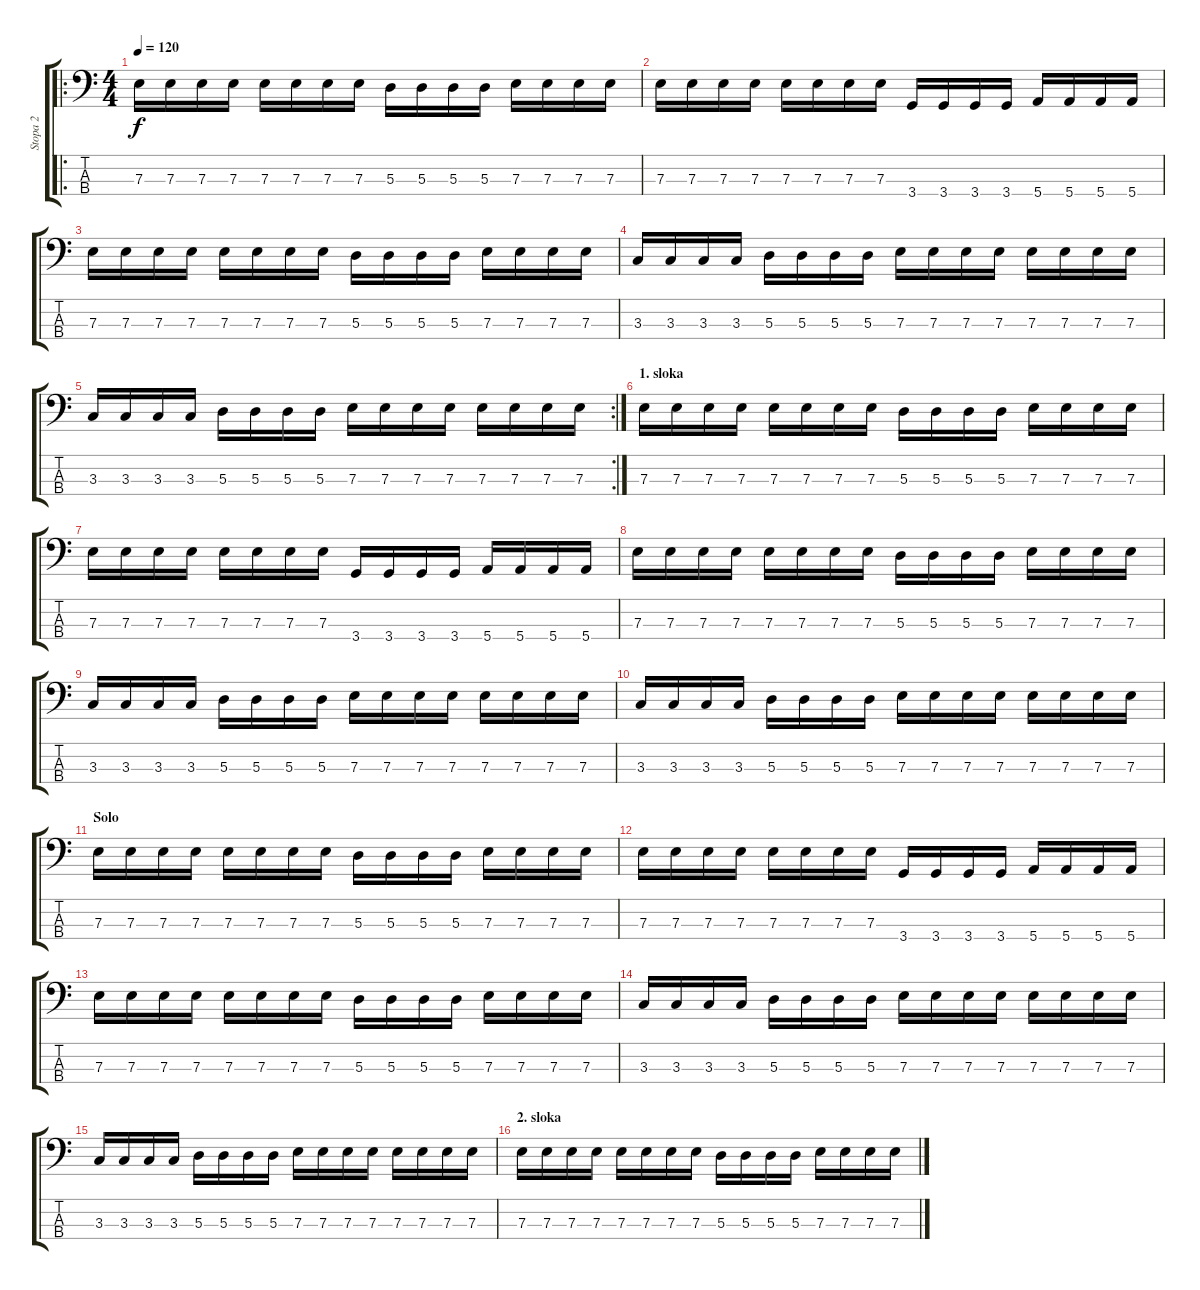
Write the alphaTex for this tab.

\track ("Stopa 2" "Stopa 2") {instrument electricbassfinger}
\staff {score tabs}
\tuning (G2 D2 A1 E1) {hide}
\ro
\ts (4 4)
\tempo 120
\clef f4
\ks c
7.3.16{dy f instrument electricbassfinger} 7.3.16 7.3.16 7.3.16 7.3.16 7.3.16 7.3.16 7.3.16 5.3.16 5.3.16 5.3.16 5.3.16 7.3.16 7.3.16 7.3.16 7.3.16 |
7.3.16 7.3.16 7.3.16 7.3.16 7.3.16 7.3.16 7.3.16 7.3.16 3.4.16 3.4.16 3.4.16 3.4.16 5.4.16 5.4.16 5.4.16 5.4.16 |
7.3.16 7.3.16 7.3.16 7.3.16 7.3.16 7.3.16 7.3.16 7.3.16 5.3.16 5.3.16 5.3.16 5.3.16 7.3.16 7.3.16 7.3.16 7.3.16 |
3.3.16 3.3.16 3.3.16 3.3.16 5.3.16 5.3.16 5.3.16 5.3.16 7.3.16 7.3.16 7.3.16 7.3.16 7.3.16 7.3.16 7.3.16 7.3.16 |
\rc 2
3.3.16 3.3.16 3.3.16 3.3.16 5.3.16 5.3.16 5.3.16 5.3.16 7.3.16 7.3.16 7.3.16 7.3.16 7.3.16 7.3.16 7.3.16 7.3.16 |
\section ("" "1. sloka")
7.3.16 7.3.16 7.3.16 7.3.16 7.3.16 7.3.16 7.3.16 7.3.16 5.3.16 5.3.16 5.3.16 5.3.16 7.3.16 7.3.16 7.3.16 7.3.16 |
7.3.16 7.3.16 7.3.16 7.3.16 7.3.16 7.3.16 7.3.16 7.3.16 3.4.16 3.4.16 3.4.16 3.4.16 5.4.16 5.4.16 5.4.16 5.4.16 |
7.3.16 7.3.16 7.3.16 7.3.16 7.3.16 7.3.16 7.3.16 7.3.16 5.3.16 5.3.16 5.3.16 5.3.16 7.3.16 7.3.16 7.3.16 7.3.16 |
3.3.16 3.3.16 3.3.16 3.3.16 5.3.16 5.3.16 5.3.16 5.3.16 7.3.16 7.3.16 7.3.16 7.3.16 7.3.16 7.3.16 7.3.16 7.3.16 |
3.3.16 3.3.16 3.3.16 3.3.16 5.3.16 5.3.16 5.3.16 5.3.16 7.3.16 7.3.16 7.3.16 7.3.16 7.3.16 7.3.16 7.3.16 7.3.16 |
\section ("" "Solo")
7.3.16 7.3.16 7.3.16 7.3.16 7.3.16 7.3.16 7.3.16 7.3.16 5.3.16 5.3.16 5.3.16 5.3.16 7.3.16 7.3.16 7.3.16 7.3.16 |
7.3.16 7.3.16 7.3.16 7.3.16 7.3.16 7.3.16 7.3.16 7.3.16 3.4.16 3.4.16 3.4.16 3.4.16 5.4.16 5.4.16 5.4.16 5.4.16 |
7.3.16 7.3.16 7.3.16 7.3.16 7.3.16 7.3.16 7.3.16 7.3.16 5.3.16 5.3.16 5.3.16 5.3.16 7.3.16 7.3.16 7.3.16 7.3.16 |
3.3.16 3.3.16 3.3.16 3.3.16 5.3.16 5.3.16 5.3.16 5.3.16 7.3.16 7.3.16 7.3.16 7.3.16 7.3.16 7.3.16 7.3.16 7.3.16 |
3.3.16 3.3.16 3.3.16 3.3.16 5.3.16 5.3.16 5.3.16 5.3.16 7.3.16 7.3.16 7.3.16 7.3.16 7.3.16 7.3.16 7.3.16 7.3.16 |
\section ("" "2. sloka")
7.3.16 7.3.16 7.3.16 7.3.16 7.3.16 7.3.16 7.3.16 7.3.16 5.3.16 5.3.16 5.3.16 5.3.16 7.3.16 7.3.16 7.3.16 7.3.16
